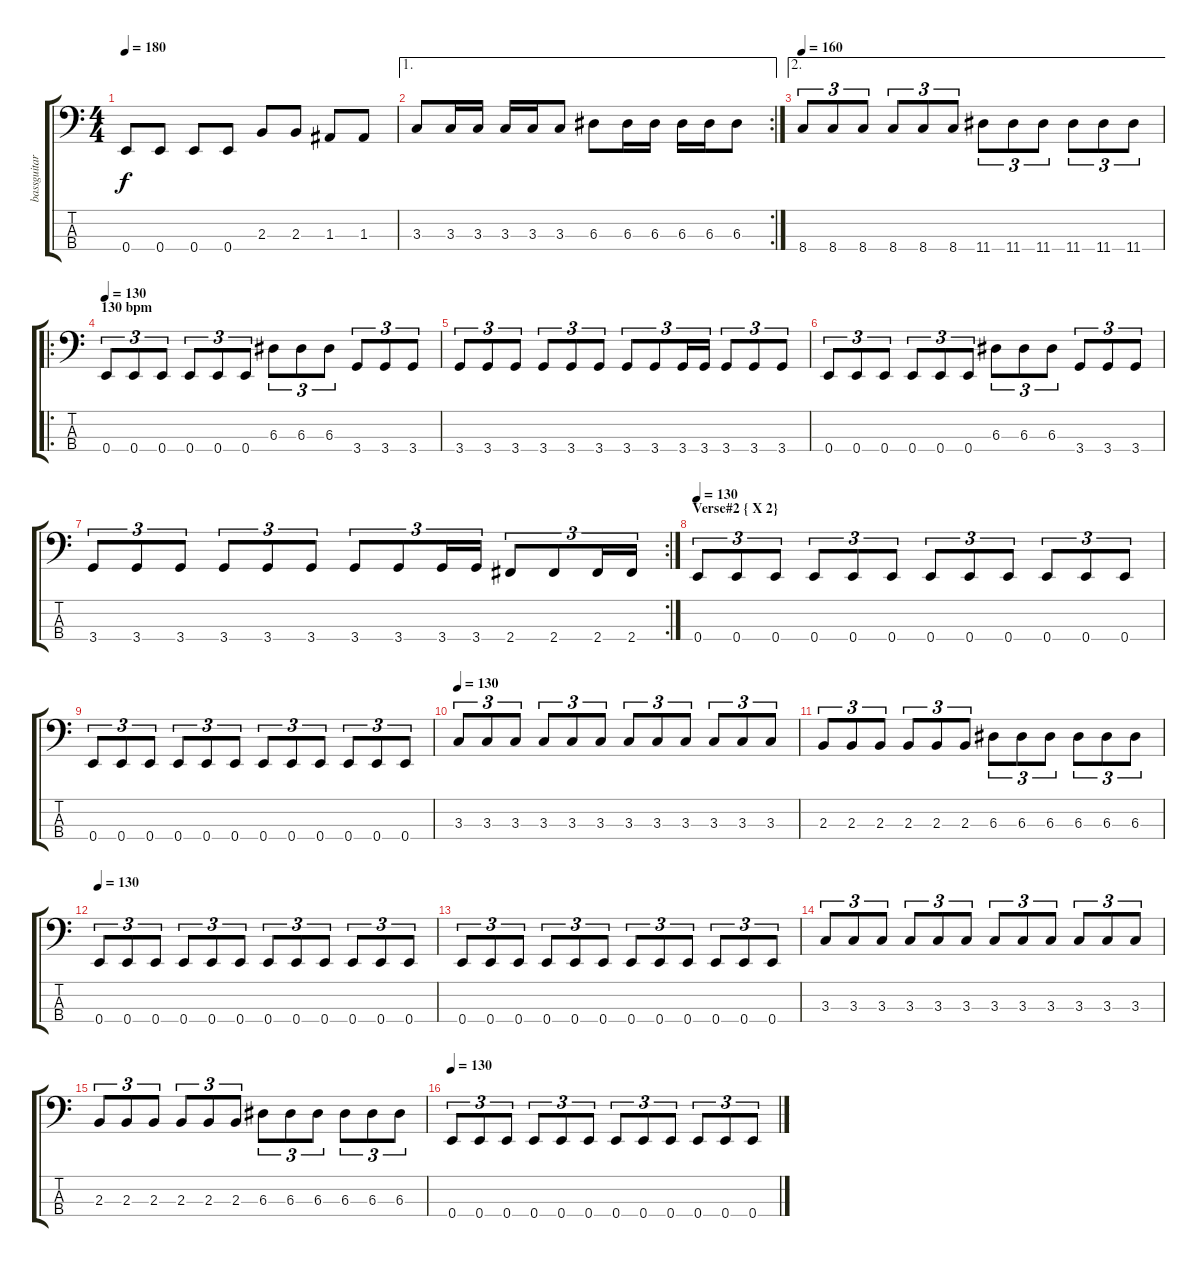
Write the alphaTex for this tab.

\track ("bassguitar" "bassguitar") {instrument electricbasspick}
\staff {score tabs}
\tuning (G2 D2 A1 E1) {hide}
\ts (4 4)
\tempo 180
\clef f4
\ks c
0.4.8{dy f} 0.4.8 0.4.8 0.4.8 2.3.8 2.3.8 1.3.8 1.3.8 |
\ae 1
\rc 2
3.3.8 3.3.16 3.3.16 3.3.16 3.3.16 3.3.8 6.3.8 6.3.16 6.3.16 6.3.16 6.3.16 6.3.8 |
\ae 2
\tempo 160
8.4.8{tu (3 2)} 8.4.8{tu (3 2)} 8.4.8{tu (3 2)} 8.4.8{tu (3 2)} 8.4.8{tu (3 2)} 8.4.8{tu (3 2)} 11.4.8{tu (3 2)} 11.4.8{tu (3 2)} 11.4.8{tu (3 2)} 11.4.8{tu (3 2)} 11.4.8{tu (3 2)} 11.4.8{tu (3 2)} |
\ro
\section ("" "130 bpm")
\tempo 130
0.4.8{tu (3 2)} 0.4.8{tu (3 2)} 0.4.8{tu (3 2)} 0.4.8{tu (3 2)} 0.4.8{tu (3 2)} 0.4.8{tu (3 2)} 6.3.8{tu (3 2)} 6.3.8{tu (3 2)} 6.3.8{tu (3 2)} 3.4.8{tu (3 2)} 3.4.8{tu (3 2)} 3.4.8{tu (3 2)} |
3.4.8{tu (3 2)} 3.4.8{tu (3 2)} 3.4.8{tu (3 2)} 3.4.8{tu (3 2)} 3.4.8{tu (3 2)} 3.4.8{tu (3 2)} 3.4.8{tu (3 2)} 3.4.8{tu (3 2)} 3.4.16{tu (3 2)} 3.4.16{tu (3 2)} 3.4.8{tu (3 2)} 3.4.8{tu (3 2)} 3.4.8{tu (3 2)} |
0.4.8{tu (3 2)} 0.4.8{tu (3 2)} 0.4.8{tu (3 2)} 0.4.8{tu (3 2)} 0.4.8{tu (3 2)} 0.4.8{tu (3 2)} 6.3.8{tu (3 2)} 6.3.8{tu (3 2)} 6.3.8{tu (3 2)} 3.4.8{tu (3 2)} 3.4.8{tu (3 2)} 3.4.8{tu (3 2)} |
\rc 2
3.4.8{tu (3 2)} 3.4.8{tu (3 2)} 3.4.8{tu (3 2)} 3.4.8{tu (3 2)} 3.4.8{tu (3 2)} 3.4.8{tu (3 2)} 3.4.8{tu (3 2)} 3.4.8{tu (3 2)} 3.4.16{tu (3 2)} 3.4.16{tu (3 2)} 2.4.8{tu (3 2)} 2.4.8{tu (3 2)} 2.4.16{tu (3 2)} 2.4.16{tu (3 2)} |
\section ("" "Verse#2 { X 2}")
\tempo 130
0.4.8{tu (3 2)} 0.4.8{tu (3 2)} 0.4.8{tu (3 2)} 0.4.8{tu (3 2)} 0.4.8{tu (3 2)} 0.4.8{tu (3 2)} 0.4.8{tu (3 2)} 0.4.8{tu (3 2)} 0.4.8{tu (3 2)} 0.4.8{tu (3 2)} 0.4.8{tu (3 2)} 0.4.8{tu (3 2)} |
0.4.8{tu (3 2)} 0.4.8{tu (3 2)} 0.4.8{tu (3 2)} 0.4.8{tu (3 2)} 0.4.8{tu (3 2)} 0.4.8{tu (3 2)} 0.4.8{tu (3 2)} 0.4.8{tu (3 2)} 0.4.8{tu (3 2)} 0.4.8{tu (3 2)} 0.4.8{tu (3 2)} 0.4.8{tu (3 2)} |
\tempo 130
3.3.8{tu (3 2)} 3.3.8{tu (3 2)} 3.3.8{tu (3 2)} 3.3.8{tu (3 2)} 3.3.8{tu (3 2)} 3.3.8{tu (3 2)} 3.3.8{tu (3 2)} 3.3.8{tu (3 2)} 3.3.8{tu (3 2)} 3.3.8{tu (3 2)} 3.3.8{tu (3 2)} 3.3.8{tu (3 2)} |
2.3.8{tu (3 2)} 2.3.8{tu (3 2)} 2.3.8{tu (3 2)} 2.3.8{tu (3 2)} 2.3.8{tu (3 2)} 2.3.8{tu (3 2)} 6.3.8{tu (3 2)} 6.3.8{tu (3 2)} 6.3.8{tu (3 2)} 6.3.8{tu (3 2)} 6.3.8{tu (3 2)} 6.3.8{tu (3 2)} |
\tempo 130
0.4.8{tu (3 2)} 0.4.8{tu (3 2)} 0.4.8{tu (3 2)} 0.4.8{tu (3 2)} 0.4.8{tu (3 2)} 0.4.8{tu (3 2)} 0.4.8{tu (3 2)} 0.4.8{tu (3 2)} 0.4.8{tu (3 2)} 0.4.8{tu (3 2)} 0.4.8{tu (3 2)} 0.4.8{tu (3 2)} |
0.4.8{tu (3 2)} 0.4.8{tu (3 2)} 0.4.8{tu (3 2)} 0.4.8{tu (3 2)} 0.4.8{tu (3 2)} 0.4.8{tu (3 2)} 0.4.8{tu (3 2)} 0.4.8{tu (3 2)} 0.4.8{tu (3 2)} 0.4.8{tu (3 2)} 0.4.8{tu (3 2)} 0.4.8{tu (3 2)} |
3.3.8{tu (3 2)} 3.3.8{tu (3 2)} 3.3.8{tu (3 2)} 3.3.8{tu (3 2)} 3.3.8{tu (3 2)} 3.3.8{tu (3 2)} 3.3.8{tu (3 2)} 3.3.8{tu (3 2)} 3.3.8{tu (3 2)} 3.3.8{tu (3 2)} 3.3.8{tu (3 2)} 3.3.8{tu (3 2)} |
2.3.8{tu (3 2)} 2.3.8{tu (3 2)} 2.3.8{tu (3 2)} 2.3.8{tu (3 2)} 2.3.8{tu (3 2)} 2.3.8{tu (3 2)} 6.3.8{tu (3 2)} 6.3.8{tu (3 2)} 6.3.8{tu (3 2)} 6.3.8{tu (3 2)} 6.3.8{tu (3 2)} 6.3.8{tu (3 2)} |
\tempo 130
0.4.8{tu (3 2)} 0.4.8{tu (3 2)} 0.4.8{tu (3 2)} 0.4.8{tu (3 2)} 0.4.8{tu (3 2)} 0.4.8{tu (3 2)} 0.4.8{tu (3 2)} 0.4.8{tu (3 2)} 0.4.8{tu (3 2)} 0.4.8{tu (3 2)} 0.4.8{tu (3 2)} 0.4.8{tu (3 2)}
